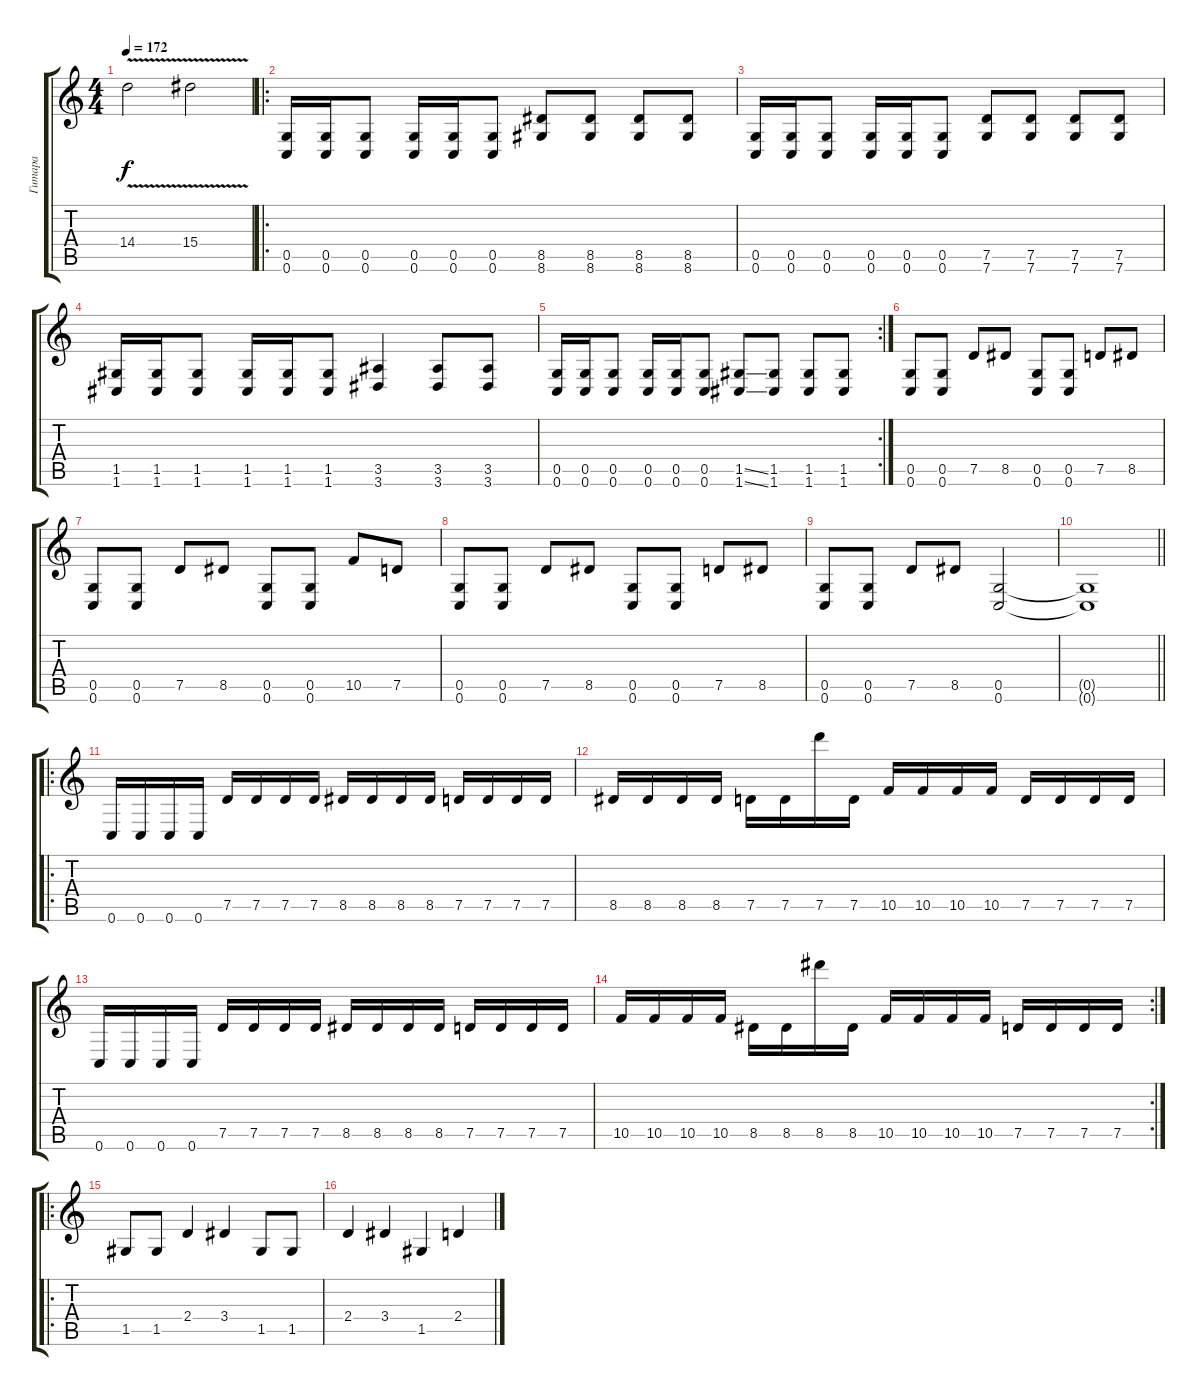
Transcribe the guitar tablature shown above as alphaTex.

\track ("Гитара" "Гитара") {instrument distortionguitar}
\staff {score tabs}
\tuning (D4 A3 F3 C3 G2 C2) {hide}
\ts (4 4)
\tempo 172
\clef g2
\ks c
14.4{v}.2{dy f instrument distortionguitar} 15.4{v}.2 |
\ro
(0.5 0.6).16 (0.5 0.6).16 (0.5 0.6).8 (0.5 0.6).16 (0.5 0.6).16 (0.5 0.6).8 (8.5 8.6).8 (8.5 8.6).8 (8.5 8.6).8 (8.5 8.6).8 |
(0.5 0.6).16 (0.5 0.6).16 (0.5 0.6).8 (0.5 0.6).16 (0.5 0.6).16 (0.5 0.6).8 (7.5 7.6).8 (7.5 7.6).8 (7.5 7.6).8 (7.5 7.6).8 |
(1.5 1.6).16 (1.5 1.6).16 (1.5 1.6).8 (1.5 1.6).16 (1.5 1.6).16 (1.5 1.6).8 (3.5 3.6).4 (3.5 3.6).8 (3.5 3.6).8 |
\rc 2
(0.5 0.6).16 (0.5 0.6).16 (0.5 0.6).8 (0.5 0.6).16 (0.5 0.6).16 (0.5 0.6).8 (1.5{ss} 1.6{ss}).8 (1.5 1.6).8 (1.5 1.6).8 (1.5 1.6).8 |
(0.5 0.6).8 (0.5 0.6).8 7.5.8 8.5.8 (0.5 0.6).8 (0.5 0.6).8 7.5.8 8.5.8 |
(0.5 0.6).8 (0.5 0.6).8 7.5.8 8.5.8 (0.5 0.6).8 (0.5 0.6).8 10.5.8 7.5.8 |
(0.5 0.6).8 (0.5 0.6).8 7.5.8 8.5.8 (0.5 0.6).8 (0.5 0.6).8 7.5.8 8.5.8 |
(0.5 0.6).8 (0.5 0.6).8 7.5.8 8.5.8 (0.5 0.6).2 |
\barLineRight lightlight
(0.5{t} 0.6{t}).1 |
\ro
0.6.16 0.6.16 0.6.16 0.6.16 7.5.16 7.5.16 7.5.16 7.5.16 8.5.16 8.5.16 8.5.16 8.5.16 7.5.16 7.5.16 7.5.16 7.5.16 |
8.5.16 8.5.16 8.5.16 8.5.16 7.5.16 7.5.16 7.5.16{ot 15mb} 7.5.16 10.5.16 10.5.16 10.5.16 10.5.16 7.5.16 7.5.16 7.5.16 7.5.16 |
0.6.16 0.6.16 0.6.16 0.6.16 7.5.16 7.5.16 7.5.16 7.5.16 8.5.16 8.5.16 8.5.16 8.5.16 7.5.16 7.5.16 7.5.16 7.5.16 |
\rc 2
10.5.16 10.5.16 10.5.16 10.5.16 8.5.16 8.5.16 8.5.16{ot 15mb} 8.5.16 10.5.16 10.5.16 10.5.16 10.5.16 7.5.16 7.5.16 7.5.16 7.5.16 |
\ro
1.5.8 1.5.8 2.4.4 3.4.4 1.5.8 1.5.8 |
2.4.4 3.4.4 1.5.4 2.4.4
